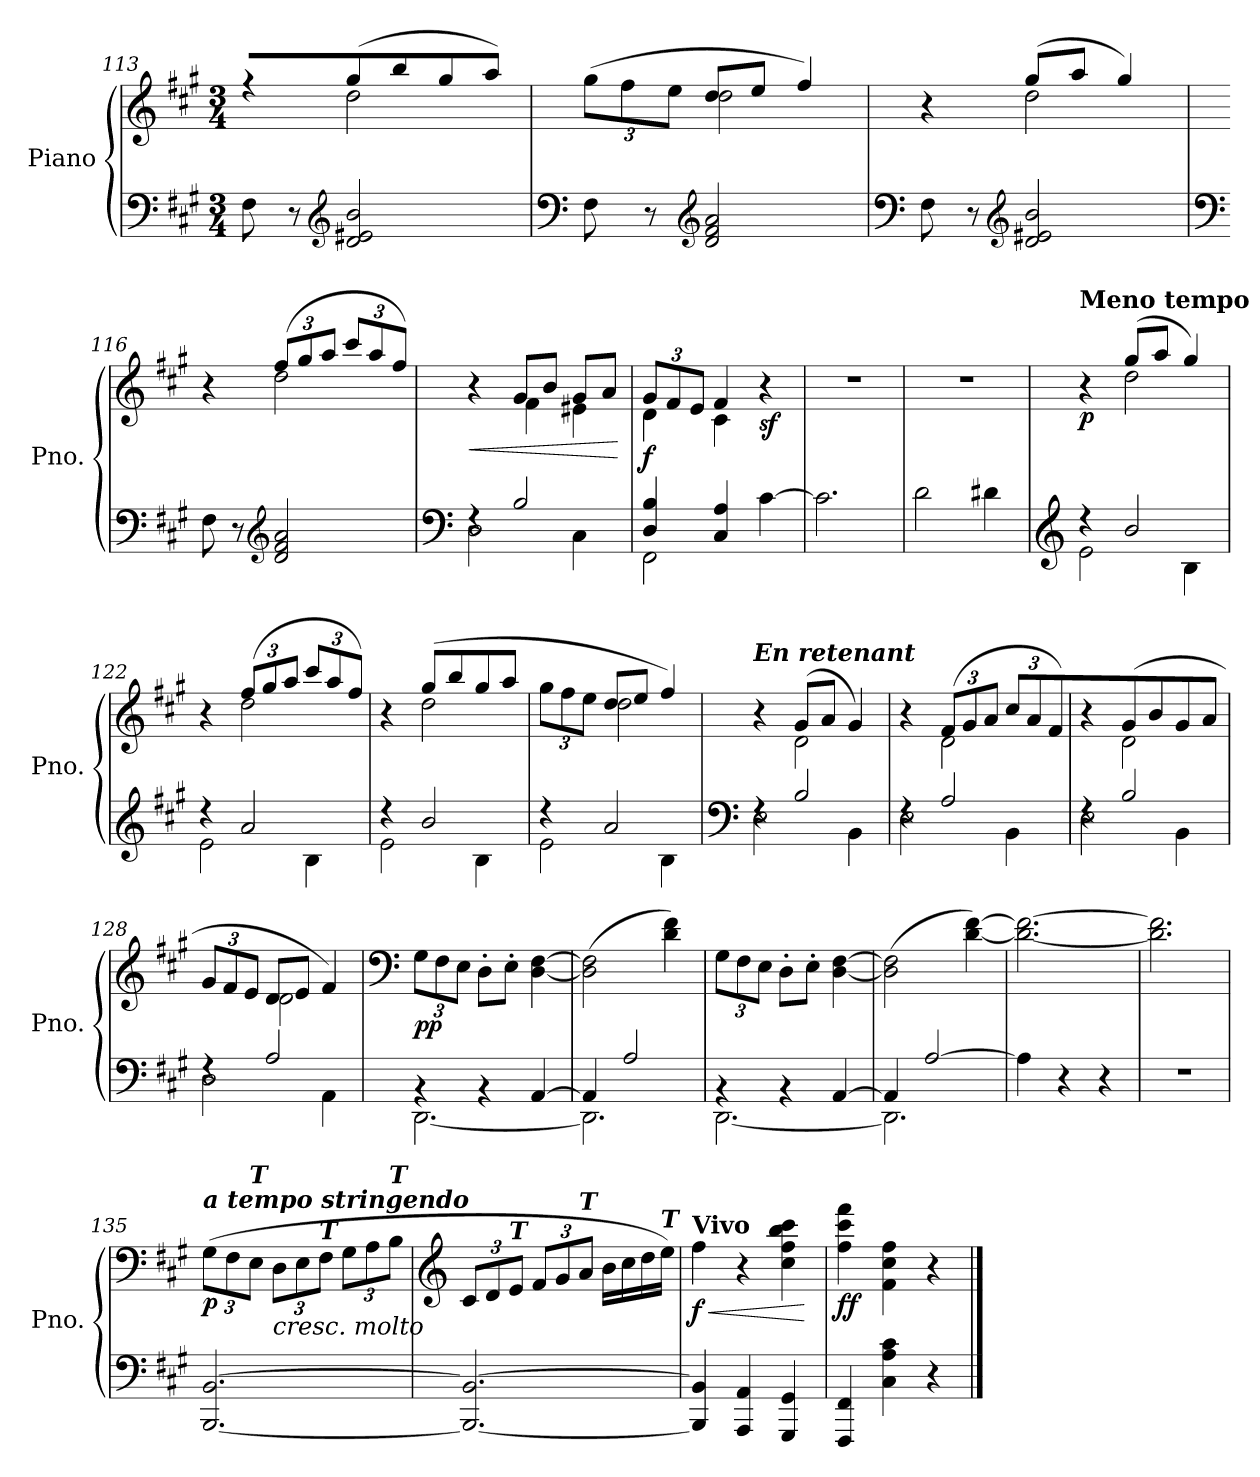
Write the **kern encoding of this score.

**kern	**kern	**dynam
*part1	*part1	*part1
*staff2	*staff1	*staff1/2
*I"Piano	*	*
*I'Pno.	*	*
*clefF4	*clefG2	*
*k[f#c#g#]	*k[f#c#g#]	*
*M3/4	*M3/4	*
=113	=113	=113
*	*^	*
8F#\	4r	4ryy	.
8r	.	.	.
*clefG2	*	*	*
2d/ 2e#X/ 2b/	(>8gg#/	2dd\	.
.	8bb/	.	.
.	8gg#/	.	.
.	8aa/J)	.	.
=114	=114	=114	=114
*clefF4	*	*	*
*	*Xbrackettup	*	*
8F#\	(>12gg#\L	4ryy	.
.	12ff#\	.	.
8r	.	.	.
.	12ee\J	.	.
*clefG2	*	*	*
2d/ 2f#/ 2a/	8dd/L	2dd\	.
.	8ee/J	.	.
.	4ff#/)	.	.
=115	=115	=115	=115
*clefF4	*	*	*
8F#\	4r	4ryy	.
8r	.	.	.
*clefG2	*	*	*
2d/ 2e#X/ 2b/	(>8gg#/L	2dd\	.
.	8aa/J	.	.
.	4gg#/)	.	.
!!LO:LB:g=z	!!
=116	=116	=116	=116
*clefF4	*	*	*
8F#\	4r	4ryy	.
8r	.	.	.
*clefG2	*	*	*
2d/ 2f#/ 2a/	(>12ff#/L	2dd\	.
.	12gg#/	.	.
.	12aa/J	.	.
.	12ccc#/L	.	.
.	12aa/	.	.
.	12ff#/J)	.	.
=117	=117	=117	=117
*clefF4	*	*	*
*^	*	*	*
!	!	!	!	!LO:HP:b
4rF	2D\	4r	4ryy	<
2B/	.	8g#/L	4f#\	.
.	.	8b/J	.	.
.	4C#\	8g#/L	4e#X\	.
.	.	8a/J	.	.
*v	*v	*	*	*
*	*v	*v	*
.	.	[
=118	=118	=118
*^	*^	*
!	!	!	!	!LO:DY:b
4D/ 4B/	2FF#\	12g#/L	4d\	f
.	.	12f#/	.	.
.	.	12e/J	.	.
4C#/ 4A/	.	4f#/	4c#\	.
!	!	!	!	!LO:DY:b
[4c#\	4ryy	4r	4ryy	sf
=119	=119	=119	=119	=119
!LO:TX:a:i:t=dim.	!	!	!	!
*v	*v	*	*	*
*	*v	*v	*
2.c#\]	2.r	.
=120	=120	=120
2d\	2.r	.
4d#X\	.	.
=121	=121	=121
*clefG2	*	*
*^	*^	*
!	!	!LO:TX:a:B:t=Meno tempo	!	!
!	!	!	!	!LO:DY:b
4rdd	2e\	4r	4ryy	p
2b/	.	(>8gg#/L	2dd\	.
.	.	8aa/J	.	.
.	4B\	4gg#/)	.	.
=122	=122	=122	=122	=122
4rdd	2e\	4r	4ryy	.
2a/	.	(>12ff#/L	2dd\	.
.	.	12gg#/	.	.
.	.	12aa/J	.	.
.	4B\	12ccc#/L	.	.
.	.	12aa/	.	.
.	.	12ff#/J)	.	.
!!LO:LB:g=z	!!
=123	=123	=123	=123	=123
4rdd	2e\	4r	4ryy	.
2b/	.	(>8gg#/L	2dd\	.
.	.	8bb/	.	.
.	4B\	8gg#/	.	.
.	.	8aa/J	.	.
=124	=124	=124	=124	=124
4rdd	2e\	12gg#\L	4ryy	.
.	.	12ff#\	.	.
.	.	12ee\J	.	.
2a/	.	8dd/L	2dd\	.
.	.	8ee/J	.	.
.	4B\	4ff#/)	.	.
=125	=125	=125	=125	=125
*clefF4	*	*	*	*
!	!	!LO:TX:a:Bi:t=En retenant	!	!
!	!	!	!	!LO:DY:b
!	!	!	!	!LO:DY:n=1:b
4rF	2E\	4r	4ryy	other-dynamics p
2B/	.	(>8g#/L	2d\	.
.	.	8a/J	.	.
.	4BB\	4g#/)	.	.
=126	=126	=126	=126	=126
4rF	2E\	4r	4ryy	.
2A/	.	(>12f#/L	2d\	.
.	.	12g#/	.	.
.	.	12a/J	.	.
.	4BB\	12cc#/L	.	.
.	.	12a/	.	.
.	.	12f#/)	.	.
=127	=127	=127	=127	=127
4rF	2E\	4r	4ryy	.
2B/	.	(>8g#/	2d\	.
.	.	8b/	.	.
.	4BB\	8g#/	.	.
.	.	8a/J	.	.
!!LO:LB:g=z	!!
=128	=128	=128	=128	=128
4rF	2D\	12g#/L	4ryy	.
.	.	12f#/	.	.
.	.	12e/J	.	.
2A/	.	8d/L	2d\	.
.	.	8e/J	.	.
.	4AA\	4f#/)	.	.
*	*	*v	*v	*
=129	=129	=129	=129
*	*	*clefF4	*
!	!	!	!LO:DY:b
4rBB	[2.DD\	12G#\L	pp
.	.	12F#\	.
.	.	12E\J	.
4rBB	.	8D'\L	.
.	.	8E'\J	.
[4AA/	.	[4D\ [4F#\	.
=130	=130	=130	=130
4AA/]	2.DD\]	(>2D\] 2F#\]	.
2A/	.	.	.
.	.	4d\ 4f#\)	.
=131	=131	=131	=131
4rBB	[2.DD\	12G#\L	.
.	.	12F#\	.
.	.	12E\J	.
4rBB	.	8D'\L	.
.	.	8E'\J	.
[4AA/	.	[4D\ [4F#\	.
=132	=132	=132	=132
4AA/]	2.DD\]	(>2D\] 2F#\]	.
[2A/	.	.	.
.	.	[4d\ [4f#\)	.
*v	*v	*	*
=133	=133	=133
4A\]	2.d\_ 2.f#\_	.
4r	.	.
4r	.	.
!!LO:LB:g=z
=134	=134	=134
2.r	2.d\] 2.f#\]	.
=135	=135	=135
!	!LO:TX:a:Bi:t=a tempo stringendo	!
!	!	!LO:DY:b
[2.BBB/ [2.BB/	(>12G#\L	p
.	12F#\	.
!	!LO:TX:a:Bi:t=T	!
.	12E\J	.
!	!LO:TX:b:i:t=cresc. molto	!
.	12D\L	.
.	12E\	.
!	!LO:TX:a:Bi:t=T	!
.	12F#\J	.
.	12G#\L	.
.	12A\	.
!	!LO:TX:a:Bi:t=T	!
.	12B\J	.
=136	=136	=136
*	*clefG2	*
2.BBB/_ 2.BB/_	12c#/L	.
.	12d/	.
!	!LO:TX:a:Bi:t=T	!
.	12e/J	.
.	12f#/L	.
.	12g#/	.
!	!LO:TX:a:Bi:t=T	!
.	12a/J	.
.	16b\LL	.
.	16cc#\	.
.	16dd\	.
!	!LO:TX:a:Bi:t=T	!
.	16ee\JJ)	.
=137	=137	=137
!	!LO:TX:a:B:t=Vivo	!
!	!	!LO:HP:b
!	!	!LO:DY:n=1:b
4BBB/] 4BB/]	4ff#\	< f
4AAA/ 4AA/	4r	.
4GGG#/ 4GG#/	4cc#\ 4ff#\ 4bb\ 4ccc#\	.
.	.	[
=138	=138	=138
!	!	!LO:DY:b
4FFF#/ 4FF#/	4ff#\ 4ccc#\ 4fff#\	ff
4C#\ 4A\ 4c#\	4f#\ 4cc#\ 4ff#\	.
4r	4r	.
==	==	==
*-	*-	*-
